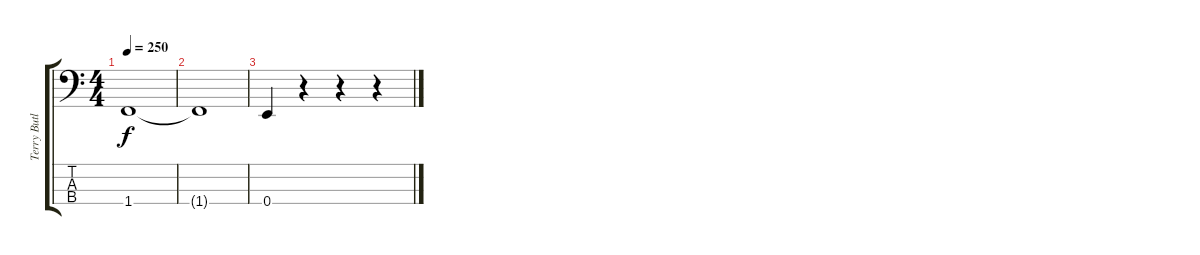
\track ("Terry Butler" "Terry Butl") {instrument electricbasspick}
\staff {score tabs}
\tuning (G2 D2 A1 E1) {hide}
\ts (4 4)
\tempo 250
\clef f4
\ks c
1.4{t}.1{dy f} |
1.4{t}.1 |
0.4.4 r.4 r.4 r.4
